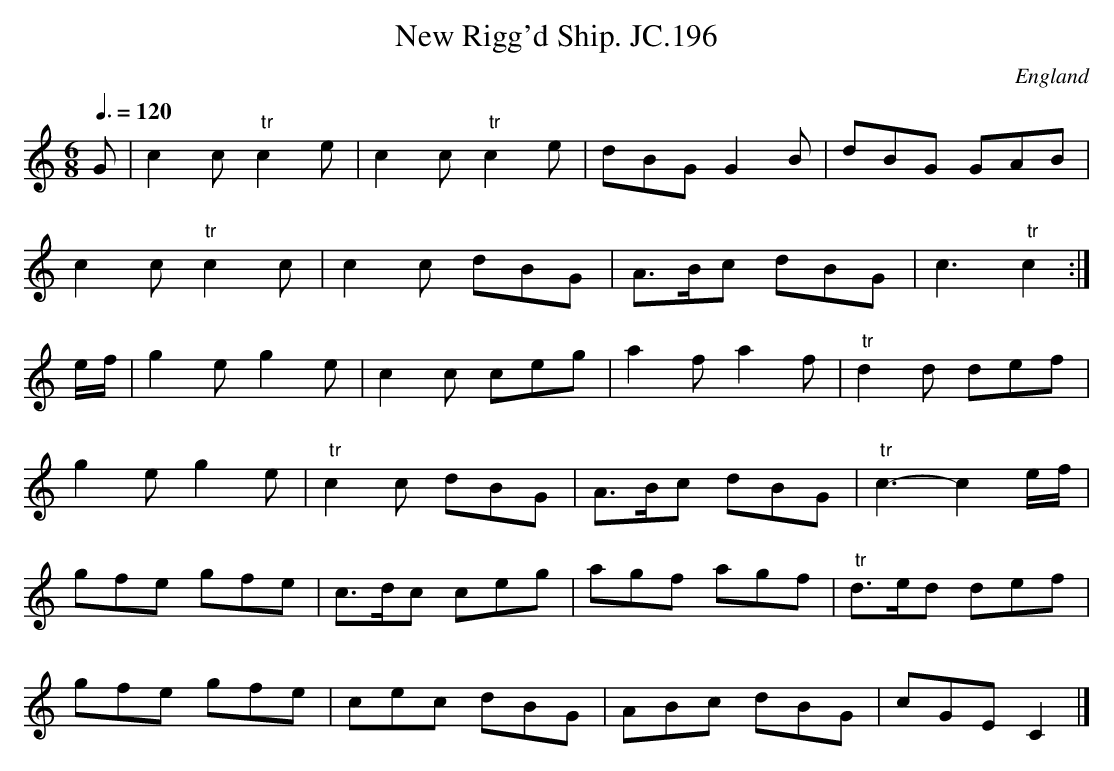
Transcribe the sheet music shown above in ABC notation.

X:1
T:New Rigg'd Ship. JC.196
L:1/8
M:6/8
O:England
Q:3/8=120
K:C
G|\
c2c" tr"c2e|c2c" tr"c2e|dBGG2B|dBG GAB|!
c2c"tr"c2c|c2c dBG|A>Bc dBG|c3" tr"c2:|!
e/f/|g2eg2e|c2c ceg|a2fa2f|" tr"d2d def|!
g2eg2e|" tr"c2c dBG|A>Bc dBG|" tr"c3-c2e/f/|!
gfe gfe|c>dc ceg|agf agf|" tr"d>ed def|!
gfe gfe|cec dBG|ABc dBG|cGEC2|]
